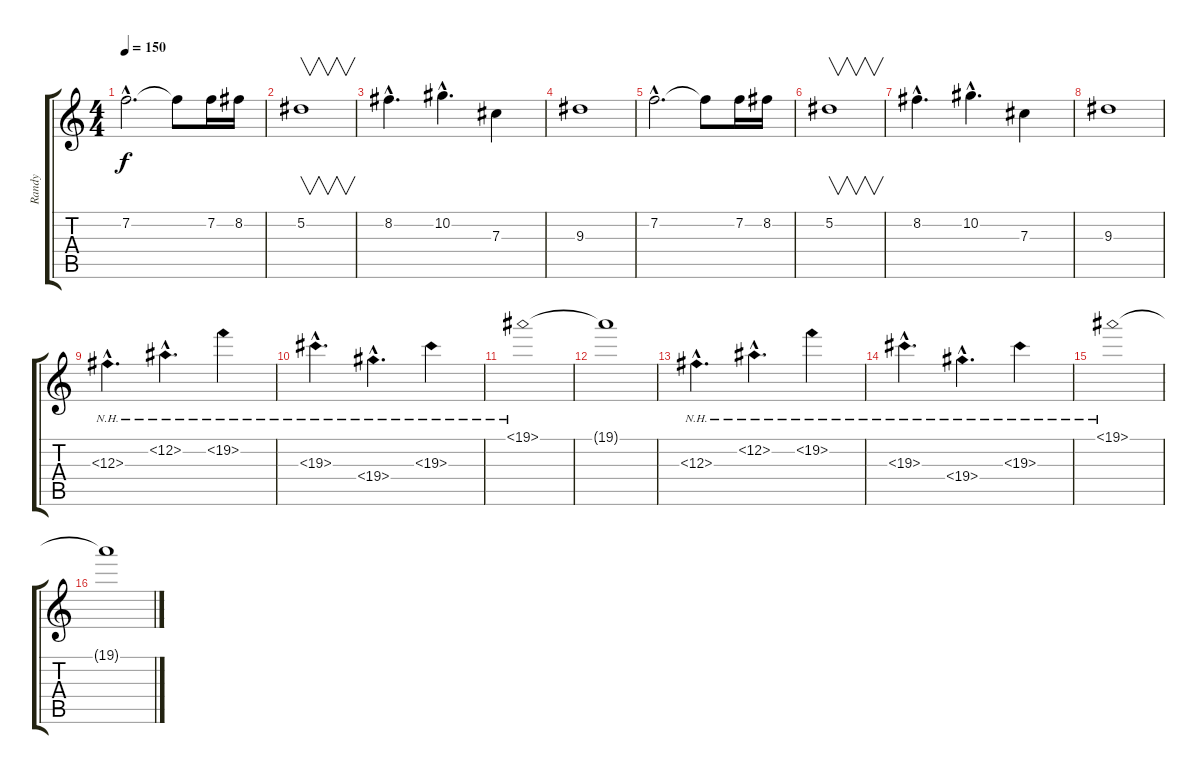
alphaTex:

\track ("Randy" "Randy") {instrument acousticguitarsteel}
\staff {score tabs}
\tuning (Eb4 Bb3 Gb3 Db3 Ab2 Eb2) {hide}
\ts (4 4)
\tempo 150
\clef g2
\ks c
7.2{hac}.2{d dy f} 7.2{t}.8 7.2.16 8.2.16 |
5.2.1{v} |
8.2{hac}.4{d} 10.2{hac}.4{d} 7.3.4 |
9.3.1 |
7.2{hac}.2{d} 7.2{t}.8 7.2.16 8.2.16 |
5.2.1{v} |
8.2{hac}.4{d} 10.2{hac}.4{d} 7.3.4 |
9.3.1 |
12.3{nh hac}.4{d} 12.2{nh hac}.4{d} 19.2{nh}.4 |
19.3{nh hac}.4{d} 19.4{nh hac}.4{d} 19.3{nh}.4 |
19.1{nh}.1 |
19.1{t}.1 |
12.3{nh hac}.4{d} 12.2{nh hac}.4{d} 19.2{nh}.4 |
19.3{nh hac}.4{d} 19.4{nh hac}.4{d} 19.3{nh}.4 |
19.1{nh}.1 |
19.1{t}.1
